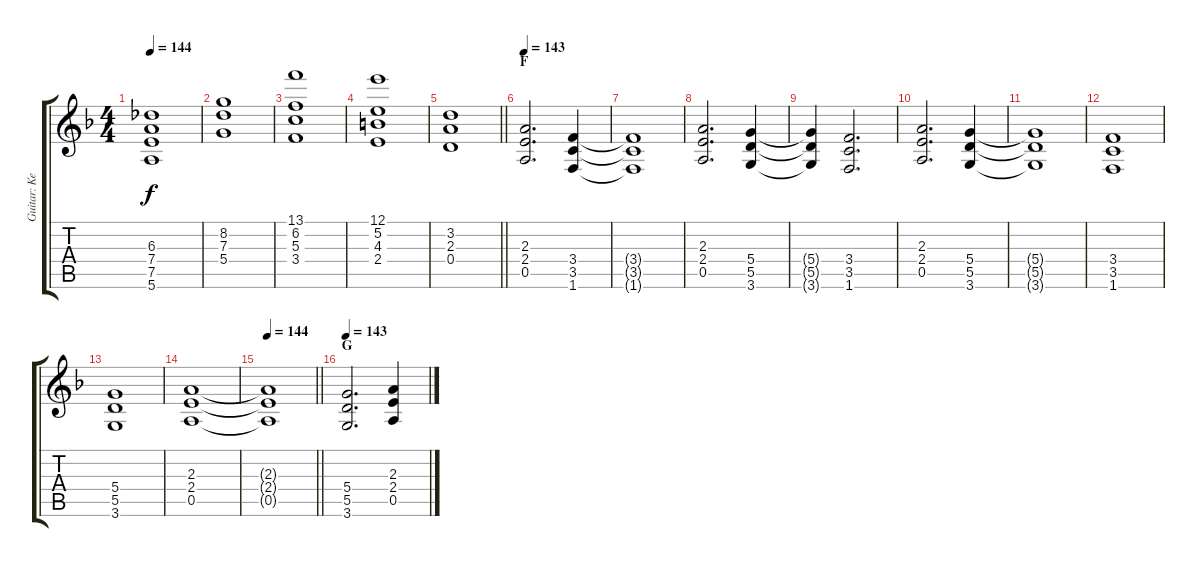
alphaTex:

\track ("Guitar: Kevin" "Guitar: Ke") {instrument electricguitarclean}
\staff {score tabs}
\tuning (E4 B3 G3 D3 A2 E2) {hide}
\ts (4 4)
\tempo 144
\clef g2
\ks f
(6.3{t} 7.4{t} 7.5{t} 5.6{t}).1{dy f} |
(8.2 7.3 5.4).1 |
(13.1 6.2 5.3 3.4).1 |
(12.1 5.2 4.3 2.4).1 |
\barLineRight lightlight
(3.2 2.3 0.4).1 |
\section ("" "F")
\tempo 143
(2.3 2.4 0.5).2{d volume 13} (3.4 3.5 1.6).4 |
(3.4{t} 3.5{t} 1.6{t}).1 |
(2.3 2.4 0.5).2{d} (5.4 5.5 3.6).4 |
(5.4{t} 5.5{t} 3.6{t}).4 (3.4 3.5 1.6).2{d} |
(2.3 2.4 0.5).2{d} (5.4 5.5 3.6).4 |
(5.4{t} 5.5{t} 3.6{t}).1 |
(3.4 3.5 1.6).1 |
(5.4 5.5 3.6).1 |
(2.3 2.4 0.5).1 |
\tempo 144
\barLineRight lightlight
(2.3{t} 2.4{t} 0.5{t}).1 |
\section ("" "G")
\tempo 143
(5.4 5.5 3.6).2{d} (2.3 2.4 0.5).4
